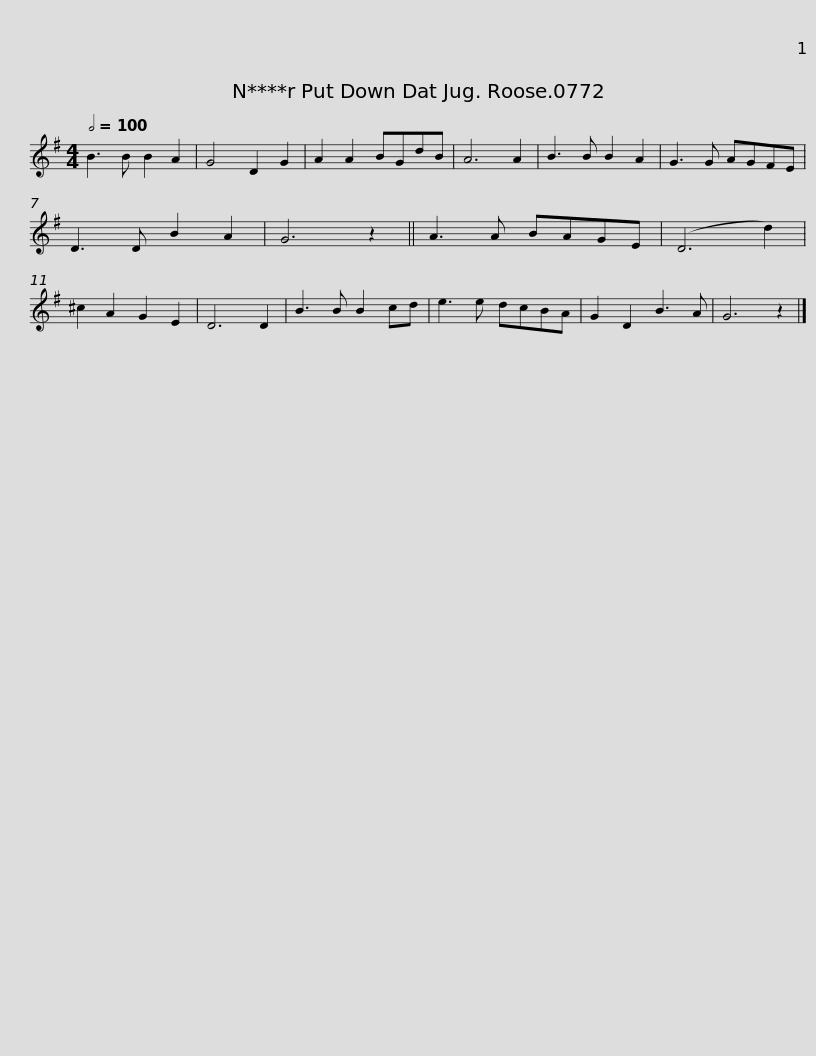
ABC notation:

X:1
L:1/8
Q:1/2=100
M:4/4
I:linebreak $
K:G
V:1 treble
V:1
 B3 B B2 A2 | G4 D2 G2 | A2 A2 BGdB | A6 A2 | B3 B B2 A2 | %5
 G3 G AGFE | D3 D B2 A2 | G6 z2 ||$ A3 A BAGE | (D6 d2) | %10
 ^c2 A2 G2 E2 | D6 D2 | B3 B B2 cd | e3 e dcBA | G2 D2 B3 A | %15
 G6 z2 |] %16
